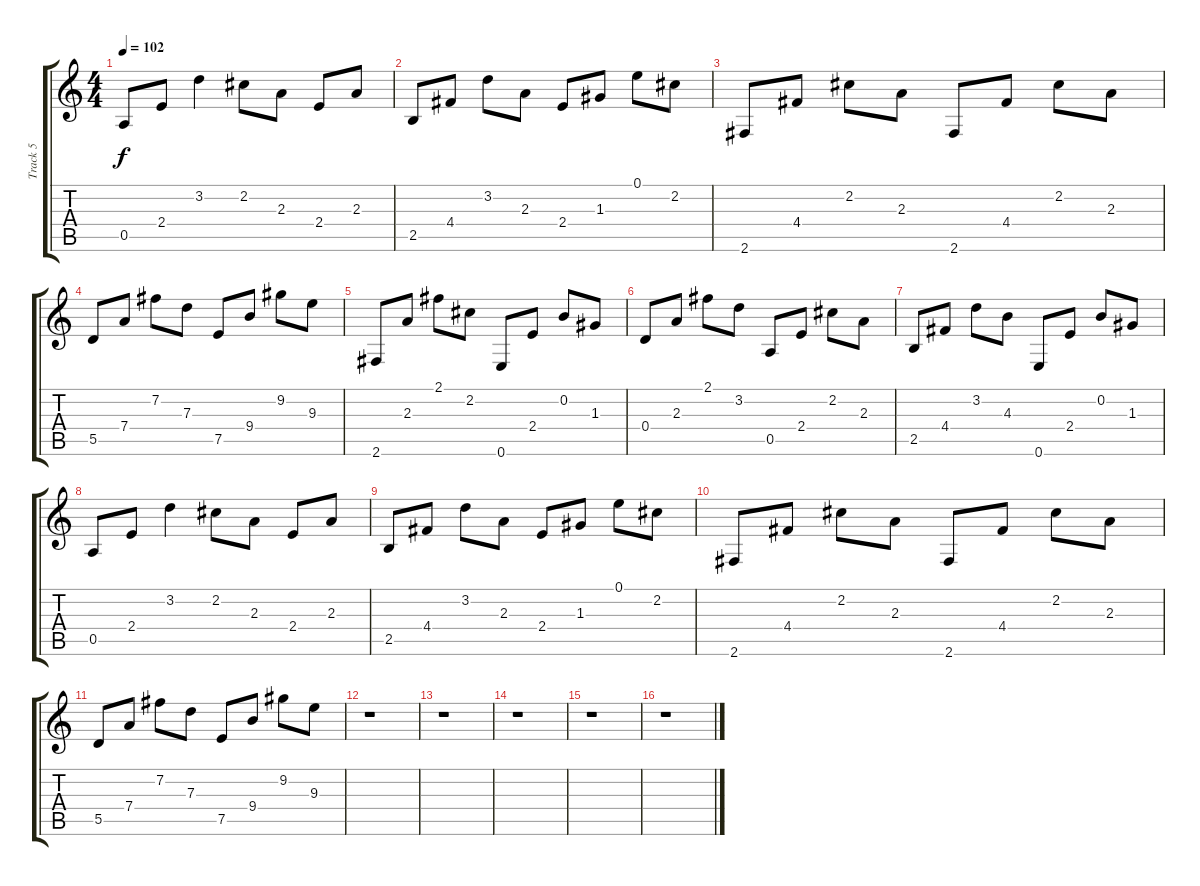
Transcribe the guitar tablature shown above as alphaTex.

\track ("Track 5" "Track 5") {instrument acousticguitarsteel}
\staff {score tabs}
\tuning (E4 B3 G3 D3 A2 E2) {hide}
\ts (4 4)
\tempo 102
\clef g2
\ks c
0.5.8{dy f} 2.4.8 3.2.4 2.2.8 2.3.8 2.4.8 2.3.8 |
2.5.8 4.4.8 3.2.8 2.3.8 2.4.8 1.3.8 0.1.8 2.2.8 |
2.6.8 4.4.8 2.2.8 2.3.8 2.6.8 4.4.8 2.2.8 2.3.8 |
5.5.8 7.4.8 7.2.8 7.3.8 7.5.8 9.4.8 9.2.8 9.3.8 |
2.6.8 2.3.8 2.1.8 2.2.8 0.6.8 2.4.8 0.2.8 1.3.8 |
0.4.8 2.3.8 2.1.8 3.2.8 0.5.8 2.4.8 2.2.8 2.3.8 |
2.5.8 4.4.8 3.2.8 4.3.8 0.6.8 2.4.8 0.2.8 1.3.8 |
0.5.8 2.4.8 3.2.4 2.2.8 2.3.8 2.4.8 2.3.8 |
2.5.8 4.4.8 3.2.8 2.3.8 2.4.8 1.3.8 0.1.8 2.2.8 |
2.6.8 4.4.8 2.2.8 2.3.8 2.6.8 4.4.8 2.2.8 2.3.8 |
5.5.8 7.4.8 7.2.8 7.3.8 7.5.8 9.4.8 9.2.8 9.3.8 |
r.1 |
r.1 |
r.1 |
r.1 |
r.1
